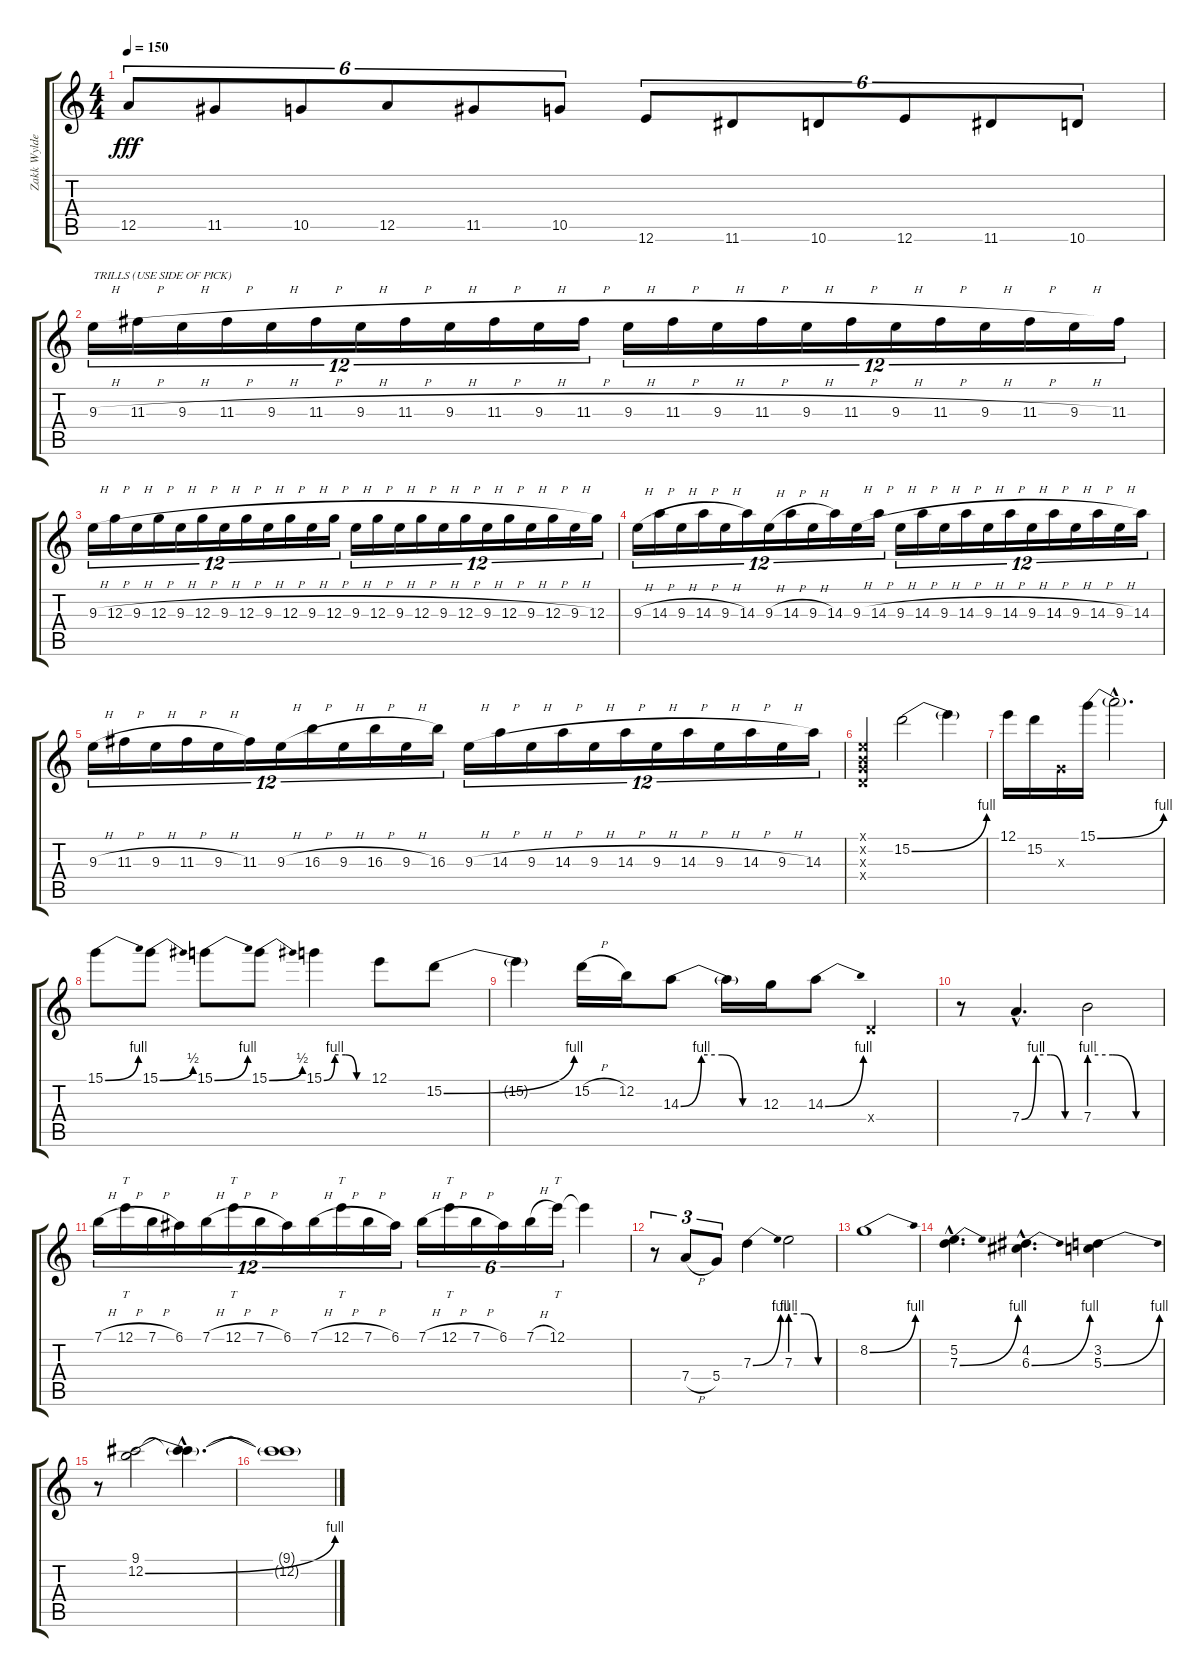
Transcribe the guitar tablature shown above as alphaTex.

\track ("Zakk Wylde - solo" "Zakk Wylde") {instrument overdrivenguitar}
\staff {score tabs}
\tuning (E4 B3 G3 D3 A2 E2) {hide}
\ts (4 4)
\tempo 150
\clef g2
\ks c
12.5.8{tu (6 4) dy fff} 11.5.8{tu (6 4)} 10.5.8{tu (6 4)} 12.5.8{tu (6 4)} 11.5.8{tu (6 4)} 10.5.8{tu (6 4)} 12.6.8{tu (6 4)} 11.6.8{tu (6 4)} 10.6.8{tu (6 4)} 12.6.8{tu (6 4)} 11.6.8{tu (6 4)} 10.6.8{tu (6 4)} |
9.3{h}.16{tu (12 8) txt "TRILLS (USE SIDE OF PICK)"} 11.3{h}.16{tu (12 8)} 9.3{h}.16{tu (12 8)} 11.3{h}.16{tu (12 8)} 9.3{h}.16{tu (12 8)} 11.3{h}.16{tu (12 8)} 9.3{h}.16{tu (12 8)} 11.3{h}.16{tu (12 8)} 9.3{h}.16{tu (12 8)} 11.3{h}.16{tu (12 8)} 9.3{h}.16{tu (12 8)} 11.3{h}.16{tu (12 8)} 9.3{h}.16{tu (12 8)} 11.3{h}.16{tu (12 8)} 9.3{h}.16{tu (12 8)} 11.3{h}.16{tu (12 8)} 9.3{h}.16{tu (12 8)} 11.3{h}.16{tu (12 8)} 9.3{h}.16{tu (12 8)} 11.3{h}.16{tu (12 8)} 9.3{h}.16{tu (12 8)} 11.3{h}.16{tu (12 8)} 9.3{h}.16{tu (12 8)} 11.3.16{tu (12 8)} |
9.3{h}.16{tu (12 8)} 12.3{h}.16{tu (12 8)} 9.3{h}.16{tu (12 8)} 12.3{h}.16{tu (12 8)} 9.3{h}.16{tu (12 8)} 12.3{h}.16{tu (12 8)} 9.3{h}.16{tu (12 8)} 12.3{h}.16{tu (12 8)} 9.3{h}.16{tu (12 8)} 12.3{h}.16{tu (12 8)} 9.3{h}.16{tu (12 8)} 12.3{h}.16{tu (12 8)} 9.3{h}.16{tu (12 8)} 12.3{h}.16{tu (12 8)} 9.3{h}.16{tu (12 8)} 12.3{h}.16{tu (12 8)} 9.3{h}.16{tu (12 8)} 12.3{h}.16{tu (12 8)} 9.3{h}.16{tu (12 8)} 12.3{h}.16{tu (12 8)} 9.3{h}.16{tu (12 8)} 12.3{h}.16{tu (12 8)} 9.3{h}.16{tu (12 8)} 12.3.16{tu (12 8)} |
9.3{h}.16{tu (12 8)} 14.3{h}.16{tu (12 8)} 9.3{h}.16{tu (12 8)} 14.3{h}.16{tu (12 8)} 9.3{h}.16{tu (12 8)} 14.3.16{tu (12 8)} 9.3{h}.16{tu (12 8)} 14.3{h}.16{tu (12 8)} 9.3{h}.16{tu (12 8)} 14.3.16{tu (12 8)} 9.3{h}.16{tu (12 8)} 14.3{h}.16{tu (12 8)} 9.3{h}.16{tu (12 8)} 14.3{h}.16{tu (12 8)} 9.3{h}.16{tu (12 8)} 14.3{h}.16{tu (12 8)} 9.3{h}.16{tu (12 8)} 14.3{h}.16{tu (12 8)} 9.3{h}.16{tu (12 8)} 14.3{h}.16{tu (12 8)} 9.3{h}.16{tu (12 8)} 14.3{h}.16{tu (12 8)} 9.3{h}.16{tu (12 8)} 14.3.16{tu (12 8)} |
9.3{h}.16{tu (12 8)} 11.3{h}.16{tu (12 8)} 9.3{h}.16{tu (12 8)} 11.3{h}.16{tu (12 8)} 9.3{h}.16{tu (12 8)} 11.3.16{tu (12 8)} 9.3{h}.16{tu (12 8)} 16.3{h}.16{tu (12 8)} 9.3{h}.16{tu (12 8)} 16.3{h}.16{tu (12 8)} 9.3{h}.16{tu (12 8)} 16.3.16{tu (12 8)} 9.3{h}.16{tu (12 8)} 14.3{h}.16{tu (12 8)} 9.3{h}.16{tu (12 8)} 14.3{h}.16{tu (12 8)} 9.3{h}.16{tu (12 8)} 14.3{h}.16{tu (12 8)} 9.3{h}.16{tu (12 8)} 14.3{h}.16{tu (12 8)} 9.3{h}.16{tu (12 8)} 14.3{h}.16{tu (12 8)} 9.3{h}.16{tu (12 8)} 14.3.16{tu (12 8)} |
(0.1{x} 0.2{x} 0.3{x} 0.4{x}).4 15.2{be (bend 0 0 60 4)}.2 15.2{t}.4 |
12.1.16 15.2.16 0.3{x}.16 15.1{be (bend 0 0 60 4)}.16 15.1{hac t}.2{d} |
15.1{be (bend 0 0 60 4)}.8 15.1{be (bend 0 0 60 2)}.8 15.1{be (bend 0 0 60 4)}.8 15.1{be (bend 0 0 60 2)}.8 15.1{be (custom 0 0 15 4 30 4 45 0 60 0)}.4 12.1.8 15.2{be (bend 0 0 60 4)}.8 |
15.2{t}.4 15.2{h}.16 12.2.16 14.3{be (custom 0 0 15 4 30 4 45 0 60 0)}.8 14.3{t}.16 12.3.16 14.3{be (bend 0 0 60 4)}.8 0.4{x}.4 |
r.8 7.4{be (custom 0 0 15 4 30 4 45 0 60 0) hac}.4{d} 7.4{be (custom 0 4 20 4 40 0 60 0)}.2 |
7.1{h}.16{tu (12 8)} 12.1{h}.16{tt tu (12 8)} 7.1{h}.16{tu (12 8)} 6.1.16{tu (12 8)} 7.1{h}.16{tu (12 8)} 12.1{h}.16{tt tu (12 8)} 7.1{h}.16{tu (12 8)} 6.1.16{tu (12 8)} 7.1{h}.16{tu (12 8)} 12.1{h}.16{tt tu (12 8)} 7.1{h}.16{tu (12 8)} 6.1.16{tu (12 8)} 7.1{h}.16{tu (6 4)} 12.1{h}.16{tt tu (6 4)} 7.1{h}.16{tu (6 4)} 6.1.16{tu (6 4)} 7.1{h}.16{tu (6 4)} 12.1.16{tt tu (6 4)} 12.1{t}.4 |
r.8{tu (3 2)} 7.4{h}.8{tu (3 2)} 5.4.8{tu (3 2)} 7.3{be (bend 0 0 60 4)}.4 7.3{be (custom 0 4 20 4 40 0 60 0)}.2 |
8.2{be (bend 0 0 60 4)}.1 |
(5.2{hac} 7.3{be (bend 0 0 60 4) hac}).4{d} (4.2{hac} 6.3{be (bend 0 0 60 4) hac}).4{d} (3.2 5.3{be (bend 0 0 60 4)}).4 |
r.8 (9.1 12.2{be (bend 0 0 60 4)}).2 (9.1{hac t} 12.2{hac t}).4{d} |
(9.1{t} 12.2{t}).1
